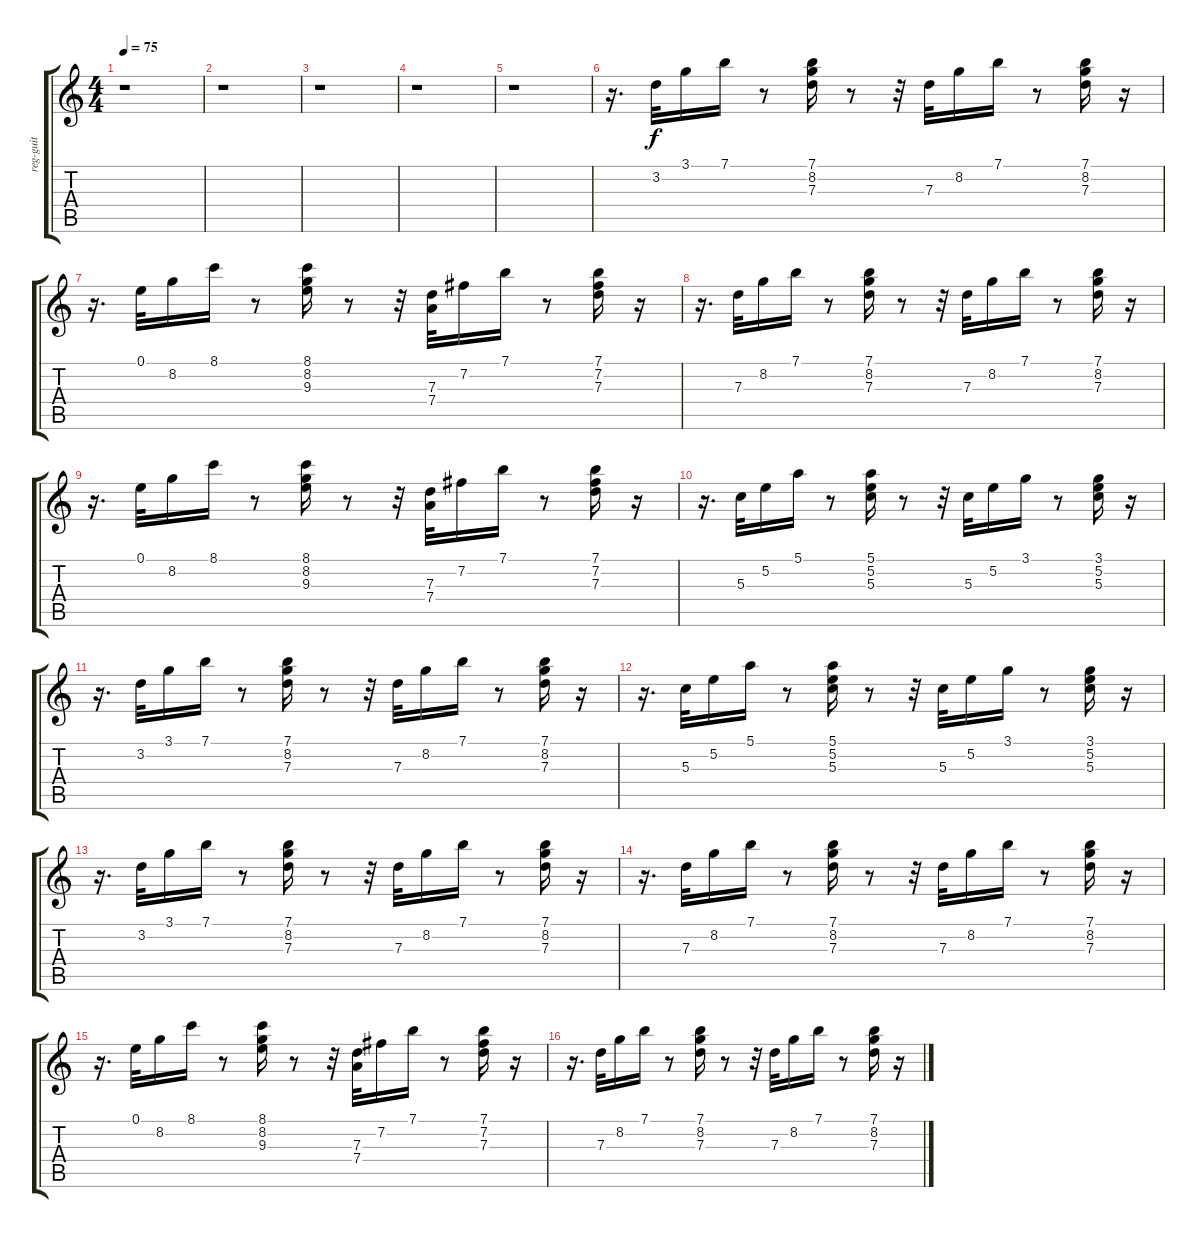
\track ("reg-guit" "reg-guit") {instrument electricguitarmuted}
\staff {score tabs}
\tuning (E4 B3 G3 D3 A2 E2) {hide}
\ts (4 4)
\tempo 75
\clef g2
\ks c
r.1{dy f instrument electricguitarmuted} |
r.1 |
r.1 |
r.1 |
r.1 |
r.16{d} 3.2.32 3.1.16 7.1.16 r.8 (7.1 8.2 7.3).16 r.8 r.32 7.3.32 8.2.16 7.1.16 r.8 (7.1 8.2 7.3).16 r.16 |
r.16{d} 0.1.32 8.2.16 8.1.16 r.8 (8.1 8.2 9.3).16 r.8 r.32 (7.3 7.4).32 7.2.16 7.1.16 r.8 (7.1 7.2 7.3).16 r.16 |
r.16{d} 7.3.32 8.2.16 7.1.16 r.8 (7.1 8.2 7.3).16 r.8 r.32 7.3.32 8.2.16 7.1.16 r.8 (7.1 8.2 7.3).16 r.16 |
r.16{d} 0.1.32 8.2.16 8.1.16 r.8 (8.1 8.2 9.3).16 r.8 r.32 (7.3 7.4).32 7.2.16 7.1.16 r.8 (7.1 7.2 7.3).16 r.16 |
r.16{d} 5.3.32 5.2.16 5.1.16 r.8 (5.1 5.2 5.3).16 r.8 r.32 5.3.32 5.2.16 3.1.16 r.8 (3.1 5.2 5.3).16 r.16 |
r.16{d} 3.2.32 3.1.16 7.1.16 r.8 (7.1 8.2 7.3).16 r.8 r.32 7.3.32 8.2.16 7.1.16 r.8 (7.1 8.2 7.3).16 r.16 |
r.16{d} 5.3.32 5.2.16 5.1.16 r.8 (5.1 5.2 5.3).16 r.8 r.32 5.3.32 5.2.16 3.1.16 r.8 (3.1 5.2 5.3).16 r.16 |
r.16{d} 3.2.32 3.1.16 7.1.16 r.8 (7.1 8.2 7.3).16 r.8 r.32 7.3.32 8.2.16 7.1.16 r.8 (7.1 8.2 7.3).16 r.16 |
r.16{d} 7.3.32 8.2.16 7.1.16 r.8 (7.1 8.2 7.3).16 r.8 r.32 7.3.32 8.2.16 7.1.16 r.8 (7.1 8.2 7.3).16 r.16 |
r.16{d} 0.1.32 8.2.16 8.1.16 r.8 (8.1 8.2 9.3).16 r.8 r.32 (7.3 7.4).32 7.2.16 7.1.16 r.8 (7.1 7.2 7.3).16 r.16 |
r.16{d} 7.3.32 8.2.16 7.1.16 r.8 (7.1 8.2 7.3).16 r.8 r.32 7.3.32 8.2.16 7.1.16 r.8 (7.1 8.2 7.3).16 r.16
